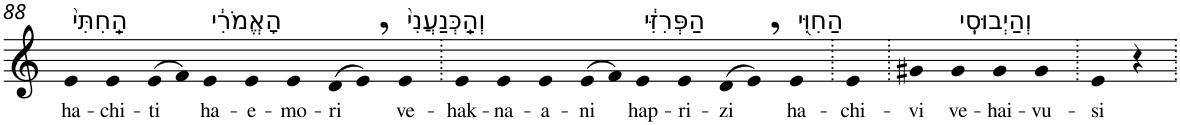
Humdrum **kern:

**kern	**text
*part1	*part1
*staff1	*staff1
*I"Piano	*
*I'Pno	*
!!LO:PB:g=z
*clefG2	*
*k[]	*
=88	=88
!LO:TX:a:t=הַֽחִתִּי֙	!
!	!LO:LY:b
4e	ha-
!	!LO:LY:b
4e	-chi-
!	!LO:LY:b
(>8e	-ti
8f)	.
!LO:TX:a:t=הָאֱמֹרִ֔י	!
!	!LO:LY:b
4e	ha-
!	!LO:LY:b
4e	-e-
!	!LO:LY:b
4e	-mo-
!	!LO:LY:b
(>8d	-ri
8e,)	.
!LO:TX:a:t=וְהַֽכְּנַעֲנִי֙	!
!	!LO:LY:b
4e	ve-
=89.	=89.
!	!LO:LY:b
4e	-hak-
!	!LO:LY:b
4e	-na-
!	!LO:LY:b
4e	-a-
!	!LO:LY:b
(>8e	-ni
8f)	.
!LO:TX:a:t=הַפְּרִזִּ֔י	!
!	!LO:LY:b
4e	hap-
!	!LO:LY:b
4e	-ri-
!	!LO:LY:b
(>8d	-zi
8e,)	.
!LO:TX:a:t=הַחִוִּ֖י	!
!	!LO:LY:b
4e	ha-
=90.	=90.
!	!LO:LY:b
4e	-chi-
=91.	=91.
!	!LO:LY:b
4g#X	-vi
!LO:TX:a:t=וְהַיְבוּסִֽי	!
!	!LO:LY:b
4g#	ve-
!	!LO:LY:b
4g#	-hai-
!	!LO:LY:b
4g#	-vu-
=92.	=92.
!	!LO:LY:b
4e	-si
4r	.
=.	=.
*-	*-
